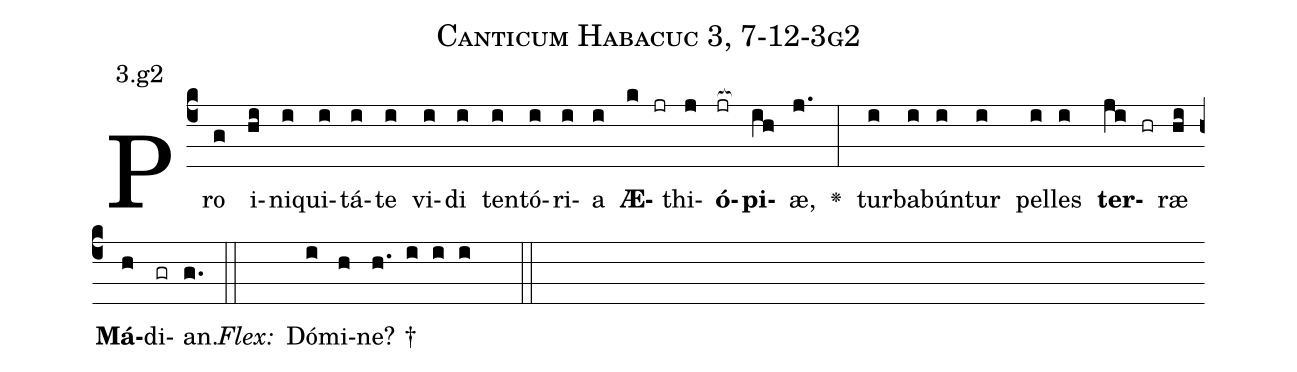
name: Canticum Habacuc 3, 7-12-3g2;
annotation: 3.g2;
%%
(c4)Pro(g) i(hi)ni(i)qui(i)tá(i)te(i) vi(i)di(i) ten(i)tó(i)ri(i)a(i) <b>Æ</b>(k jr)thi(j)<b>ó</b>(jr[ocb:1{])<b>pi</b>(ih[ocb:0}])æ,(j.) <v>\greheightstar</v>(:) tur(i)ba(i)bún(i)tur(i) pel(i)les(i) <b>ter</b>(ji hr)ræ(hi) <b>Má</b>(h)di(gr)an.(g.) (::)
<i>Flex:</i>()  Dó(i)mi(h)ne? †(h. i i i  ::)

%E(i) u(i) o(ji) u(hi) a(h) e.(g.) (::)
